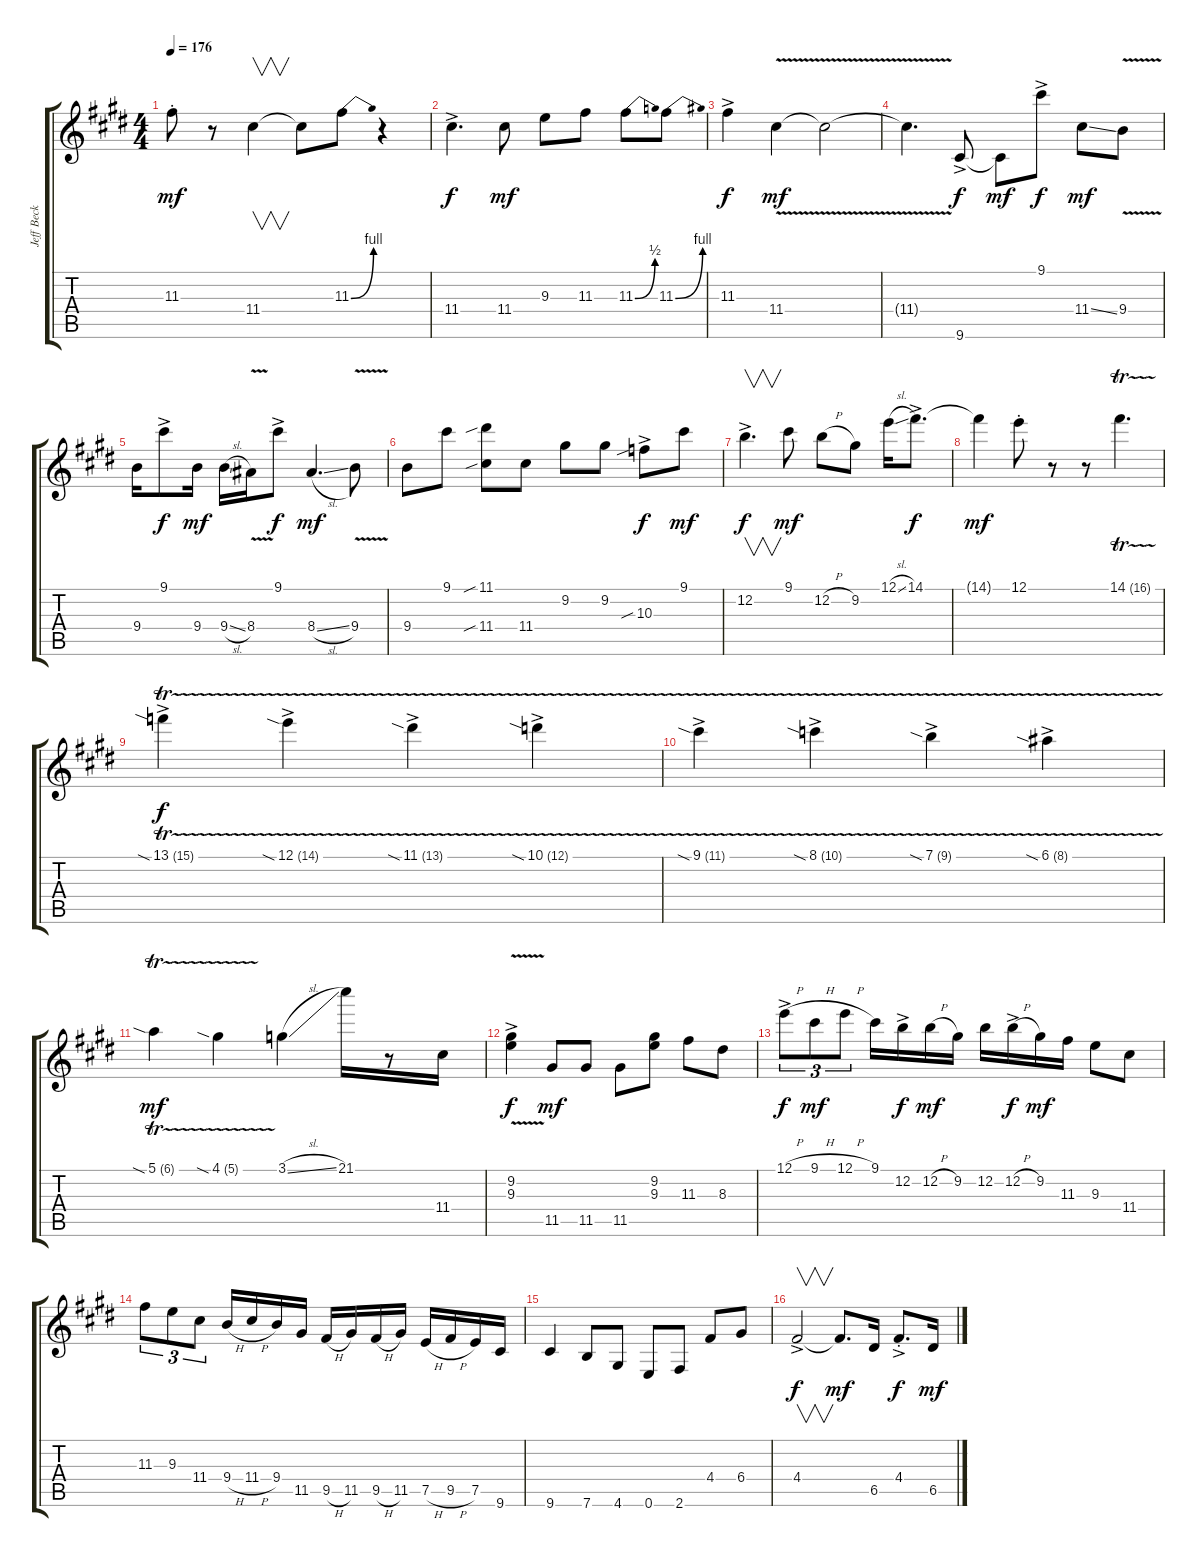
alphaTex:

\track ("Jeff Beck Lead Guitar" "Jeff Beck ") {instrument overdrivenguitar}
\staff {score tabs}
\tuning (E4 B3 G3 D3 A2 E2) {hide}
\ts (4 4)
\tempo 176
\clef g2
\ks e
11.3{st}.8{dy mf} r.8 11.4.4{v} 11.4{t}.8 11.3{be (bend 0 0 60 4)}.8 r.4 |
11.4{ac}.4{d dy f} 11.4.8{dy mf} 9.3.8 11.3.8 11.3{be (bend 0 0 60 2)}.8 11.3{be (bend 0 0 60 4)}.8 |
11.3{ac}.4{dy f} 11.4{v}.4{dy mf} 11.4{v t}.2 |
11.4{t}.4{d} 9.6{ac}.8{dy f} 9.6{t}.8{dy mf} 9.1{ac}.8{dy f} 11.4{ss}.8{dy mf} 9.4{v}.8 |
9.4.16 9.1{ac}.8{dy f} 9.4.16{dy mf} 9.4{sl}.16 8.4{v}.16 9.1{ac}.8{dy f} 8.4{sl}.4{d dy mf} 9.4{v}.8 |
9.4.8 9.1.8 (11.1{sib} 11.4{sib}).8 11.4.8 9.2.8 9.2.8 10.3{sib ac}.8{dy f} 9.1.8{dy mf} |
12.2{ac}.4{v d dy f} 9.1.8{dy mf} 12.2{h}.8 9.2.8 12.1{sl}.16 14.1{ac}.8{d dy f} |
14.1{t}.4{dy mf} 12.1{st}.8 r.8 r.8 14.1{tr (16 32)}.4{d} |
13.1{tr (15 32) sia ac}.4{dy f} 12.1{tr (14 32) sia ac}.4 11.1{tr (13 32) sia ac}.4 10.1{tr (12 32) sia ac}.4 |
9.1{tr (11 32) sia ac}.4 8.1{tr (10 32) sia ac}.4 7.1{tr (9 32) sia ac}.4 6.1{tr (8 32) sia ac}.4 |
5.1{tr (6 32) sia}.4{dy mf} 4.1{tr (5 32) sia}.4 3.1{sl}.4 21.1.16 r.8 11.4.16 |
(9.2{v ac} 9.3{v ac}).4{dy f} 11.5.8{dy mf} 11.5.8 11.5.8 (9.2 9.3).8 11.3.8 8.3.8 |
12.1{h ac}.8{tu (3 2) dy f} 9.1{h}.8{tu (3 2) dy mf} 12.1{h}.8{tu (3 2)} 9.1.16 12.2{ac}.16{dy f} 12.2{h}.16{dy mf} 9.2.16 12.2.16 12.2{h ac}.16{dy f} 9.2.16{dy mf} 11.3.16 9.3.8 11.4.8 |
11.3.8{tu (3 2)} 9.3.8{tu (3 2)} 11.4.8{tu (3 2)} 9.4{h}.16 11.4{h}.16 9.4.16 11.5.16 9.5{h}.16 11.5.16 9.5{h}.16 11.5.16 7.5{h}.16 9.5{h}.16 7.5.16 9.6.16 |
9.6.4 7.6.8 4.6.8 0.6.8 2.6.8 4.4.8 6.4.8 |
4.4{ac}.2{v dy f} 4.4{t}.8{d dy mf} 6.5.16 4.4{ac st}.8{d dy f} 6.5.16{dy mf}
